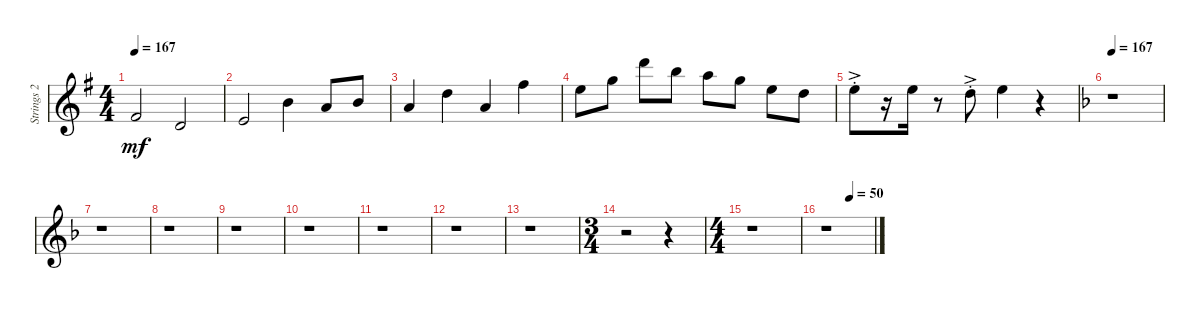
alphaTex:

\track ("Strings 2" "Strings 2") {instrument voiceoohs}
\staff {score}
\tuning (E4 B3 G3 D3 A2 E2 B1) {hide}
\ts (4 4)
\tempo 167
\clef g2
\ks eminor
2.1{t}.2{dy mf} 3.2.2 |
0.1.2 7.1.4 5.1.8 7.1.8 |
5.1.4 10.1.4 5.1.4 14.1.4 |
12.1.8 15.1.8 22.1.8 19.1.8 17.1.8 15.1.8 12.1.8 10.1.8 |
12.1{ac st}.8 r.16 12.1.16 r.8 10.1{ac st}.8 12.1.4 r.4 |
\tempo 167
\ks dminor
r.1 |
r.1 |
r.1 |
r.1 |
r.1 |
r.1 |
r.1 |
r.1 |
\ts (3 4)
r.2 r.4 |
\ts (4 4)
r.1 |
\tempo (50 0.5)
r.1
